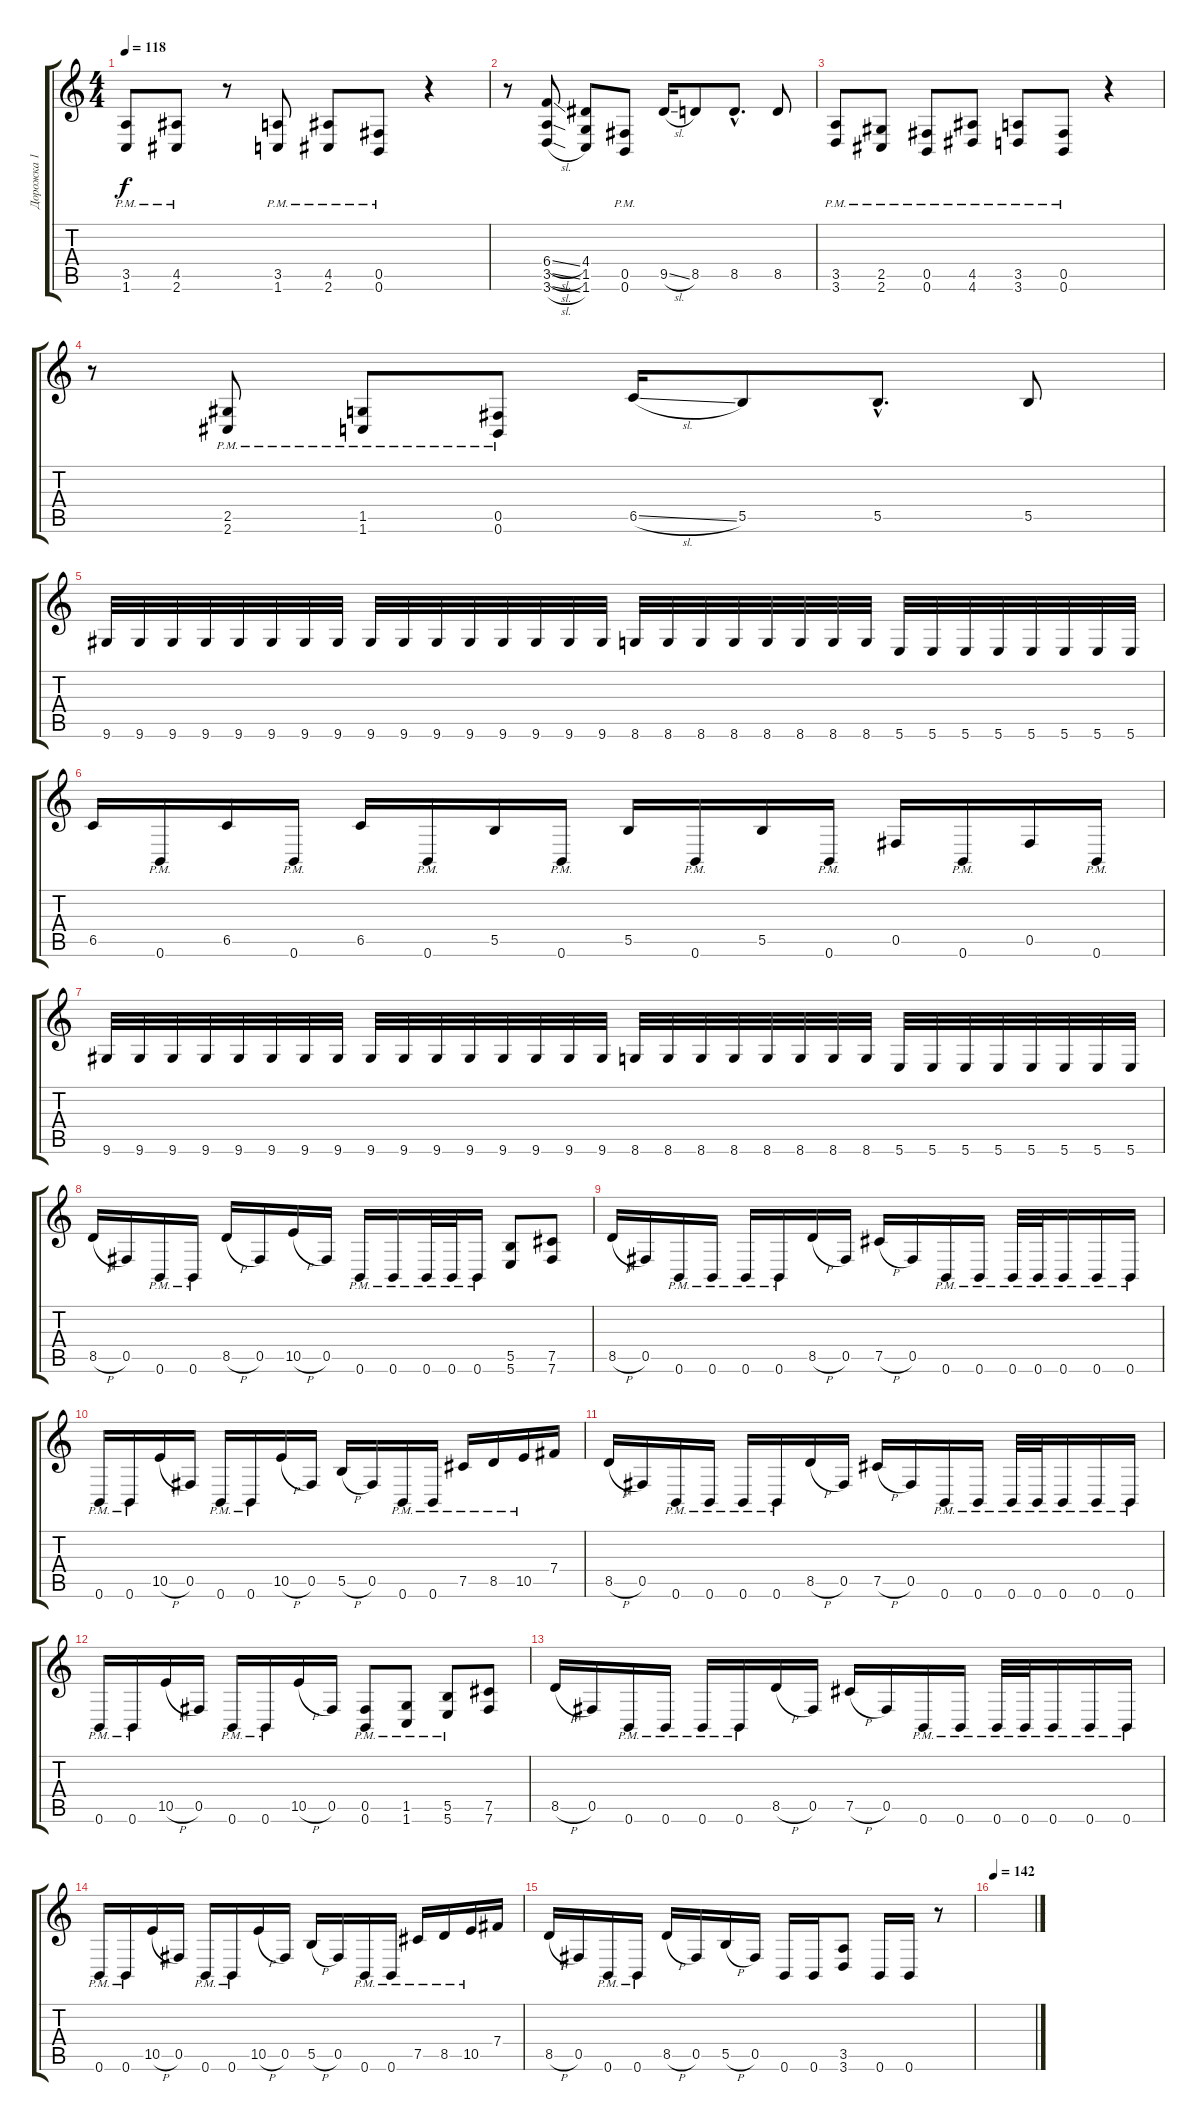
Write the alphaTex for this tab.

\track ("Дорожка 1" "Дорожка 1") {instrument distortionguitar}
\staff {score tabs}
\tuning (Db4 Ab3 E3 B2 Gb2 B1) {hide}
\ts (4 4)
\tempo 118
\clef g2
\ks c
(3.5{pm} 1.6).8{dy f} (4.5{pm} 2.6).8 r.8 (3.5{pm} 1.6).8 (4.5{pm} 2.6).8 (0.5{pm} 0.6).8 r.4 |
r.8 (6.4{sl} 3.5{sl} 3.6{sl}).8 (4.4 1.5 1.6).8 (0.5{pm} 0.6).8 9.5{sl}.16 8.5.8 8.5{hac}.8{d} 8.5.8 |
(3.5{pm} 3.6).8 (2.5{pm} 2.6).8 (0.5{pm} 0.6).8 (4.5{pm} 4.6).8 (3.5{pm} 3.6).8 (0.5{pm} 0.6).8 r.4 |
r.8 (2.5{pm} 2.6).8 (1.5{pm} 1.6).8 (0.5{pm} 0.6).8 6.5{sl}.16 5.5.8 5.5{hac}.8{d} 5.5.8 |
9.6.32 9.6.32 9.6.32 9.6.32 9.6.32 9.6.32 9.6.32 9.6.32 9.6.32 9.6.32 9.6.32 9.6.32 9.6.32 9.6.32 9.6.32 9.6.32 8.6.32 8.6.32 8.6.32 8.6.32 8.6.32 8.6.32 8.6.32 8.6.32 5.6.32 5.6.32 5.6.32 5.6.32 5.6.32 5.6.32 5.6.32 5.6.32 |
6.5.16 0.6{pm}.16 6.5.16 0.6{pm}.16 6.5.16 0.6{pm}.16 5.5.16 0.6{pm}.16 5.5.16 0.6{pm}.16 5.5.16 0.6{pm}.16 0.5.16 0.6{pm}.16 0.5.16 0.6{pm}.16 |
9.6.32 9.6.32 9.6.32 9.6.32 9.6.32 9.6.32 9.6.32 9.6.32 9.6.32 9.6.32 9.6.32 9.6.32 9.6.32 9.6.32 9.6.32 9.6.32 8.6.32 8.6.32 8.6.32 8.6.32 8.6.32 8.6.32 8.6.32 8.6.32 5.6.32 5.6.32 5.6.32 5.6.32 5.6.32 5.6.32 5.6.32 5.6.32 |
8.5{h}.16 0.5.16 0.6{pm}.16 0.6{pm}.16 8.5{h}.16 0.5.16 10.5{h}.16 0.5.16 0.6{pm}.16 0.6{pm}.16 0.6{pm}.32 0.6{pm}.32 0.6{pm}.16 (5.5 5.6).8 (7.5 7.6).8 |
8.5{h}.16 0.5.16 0.6{pm}.16 0.6{pm}.16 0.6{pm}.16 0.6{pm}.16 8.5{h}.16 0.5.16 7.5{h}.16 0.5.16 0.6{pm}.16 0.6{pm}.16 0.6{pm}.32 0.6{pm}.32 0.6{pm}.16 0.6{pm}.16 0.6{pm}.16 |
0.6{pm}.16 0.6{pm}.16 10.5{h}.16 0.5.16 0.6{pm}.16 0.6{pm}.16 10.5{h}.16 0.5.16 5.5{h}.16 0.5.16 0.6{pm}.16 0.6{pm}.16 7.5{pm}.16 8.5{pm}.16 10.5{pm}.16 7.4.16 |
8.5{h}.16 0.5.16 0.6{pm}.16 0.6{pm}.16 0.6{pm}.16 0.6{pm}.16 8.5{h}.16 0.5.16 7.5{h}.16 0.5.16 0.6{pm}.16 0.6{pm}.16 0.6{pm}.32 0.6{pm}.32 0.6{pm}.16 0.6{pm}.16 0.6{pm}.16 |
0.6{pm}.16 0.6{pm}.16 10.5{h}.16 0.5.16 0.6{pm}.16 0.6{pm}.16 10.5{h}.16 0.5.16 (0.5{pm} 0.6).8 (1.5{pm} 1.6).8 (5.5{pm} 5.6).8 (7.5 7.6).8 |
8.5{h}.16 0.5.16 0.6{pm}.16 0.6{pm}.16 0.6{pm}.16 0.6{pm}.16 8.5{h}.16 0.5.16 7.5{h}.16 0.5.16 0.6{pm}.16 0.6{pm}.16 0.6{pm}.32 0.6{pm}.32 0.6{pm}.16 0.6{pm}.16 0.6{pm}.16 |
0.6{pm}.16 0.6{pm}.16 10.5{h}.16 0.5.16 0.6{pm}.16 0.6{pm}.16 10.5{h}.16 0.5.16 5.5{h}.16 0.5.16 0.6{pm}.16 0.6{pm}.16 7.5{pm}.16 8.5{pm}.16 10.5{pm}.16 7.4.16 |
8.5{h}.16 0.5.16 0.6{pm}.16 0.6{pm}.16 8.5{h}.16 0.5.16 5.5{h}.16 0.5.16 0.6.16 0.6.16 (3.5 3.6).8 0.6.16 0.6.16 r.8 |
\tempo 142
